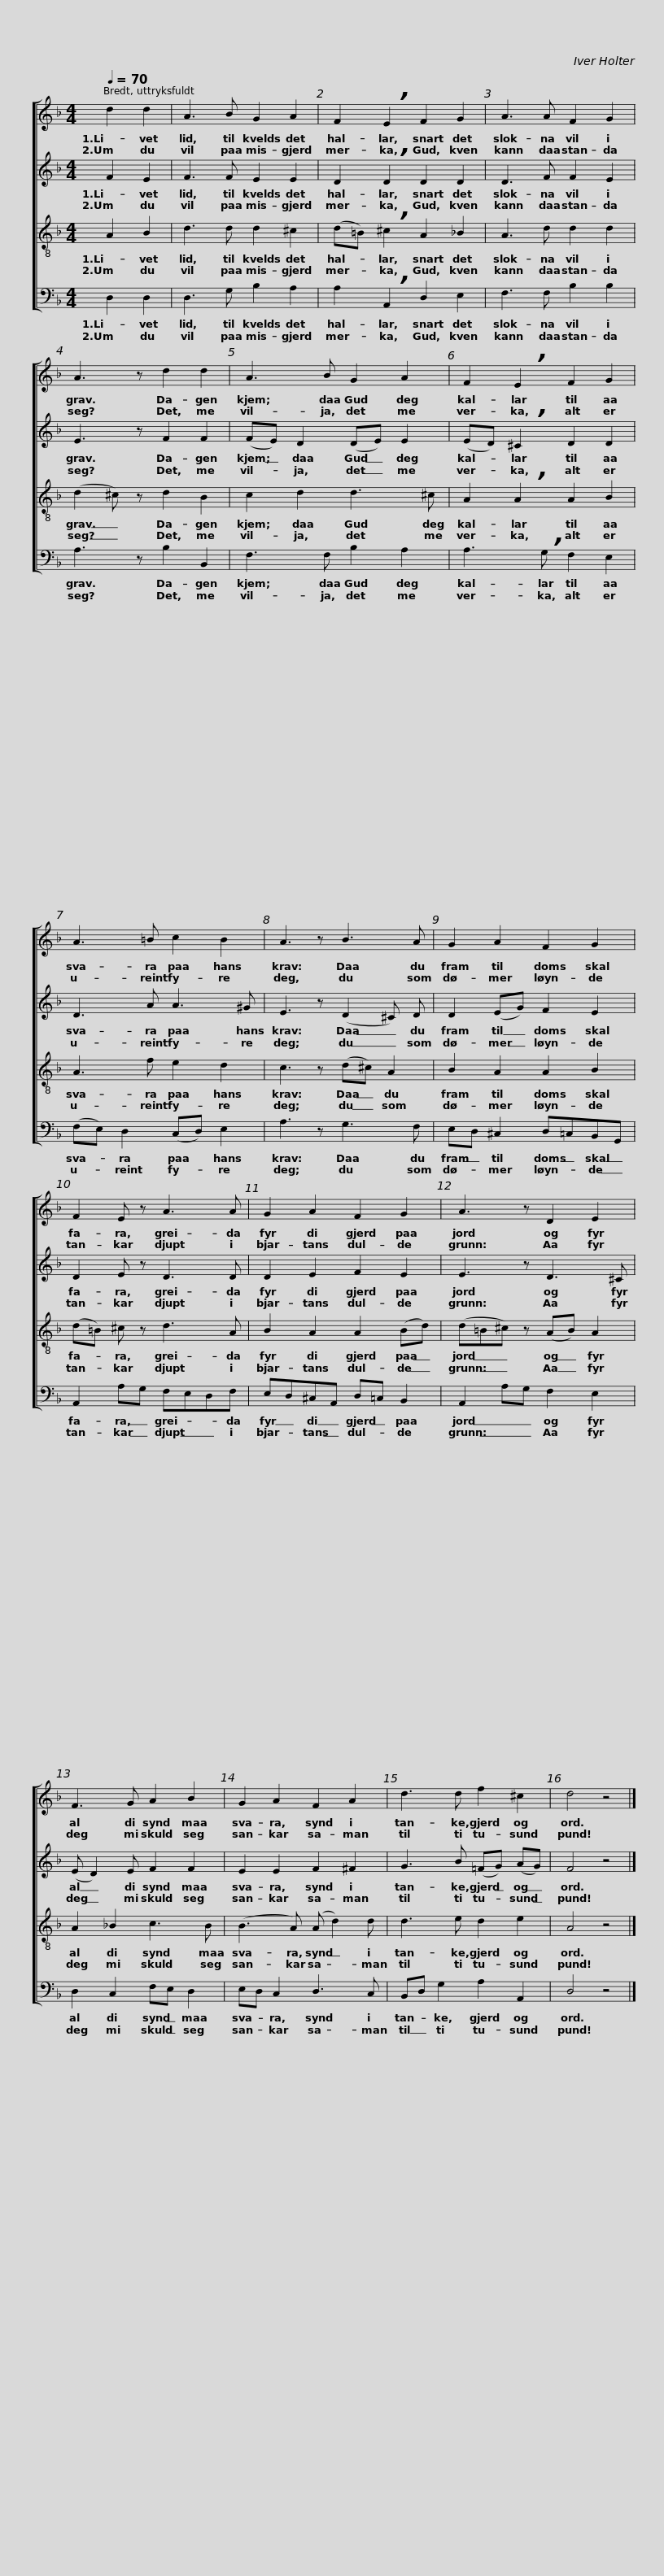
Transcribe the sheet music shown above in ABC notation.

X:1
%%score [ 1 2 3 4 ]
L:1/8
Q:1/4=70
M:4/4
I:linebreak $
K:F
V:1 treble
V:2 treble
V:3 treble-8
V:4 bass
V:1
 d2 d2 | A3 B G2 A2 | F2 !breath!E2 F2 G2 | A3 A F2 G2 | A3 z d2 d2 | %5
 A3 B G2 A2 |$ F2 !breath!E2 F2 G2 | A3 =B c2 B2 | A3 z B3 A | G2 A2 F2 G2 | %10
 F2 E z A3 A |$ G2 A2 F2 G2 | A3 z D2 E2 | F3 G A2 B2 | G2 A2 F2 A2 | %15
 d3 d f2 ^c2 |$ d4 z4 |] %17
V:2
 F2 E2 | F3 F E2 E2 | D2 !breath!D2 D2 D2 | D3 F F2 E2 | E3 z F2 F2 | %5
 (FE) D2 (DE) E2 |$ (ED) !breath!^C2 D2 D2 | D3 A A3 ^G | E3 z (D2 ^C) D | D2 (EG) F2 E2 | %10
 D2 E z D3 D |$ D2 E2 F2 E2 | E3 z D3 ^C | (E D2) E F2 F2 | E2 E2 F2 ^F2 | %15
 G3 B (=FG) (AG) |$ F4 z4 |] %17
V:3
 A2 B2 | d3 d d2 ^c2 | (d=B) !breath!^c2 A2 _B2 | A3 d d2 d2 | (d2 ^c) z d2 B2 | %5
 c2 d2 d3 ^c |$ A2 !breath!A2 A2 B2 | A3 f e2 d2 | c3 z (d^c) A2 | B2 A2 A2 B2 | %10
 (d=B) ^c z d3 A |$ B2 A2 A2 (Bd) | (d=B^c) z (AB) A2 | A2 _B2 c3 B | (B3 A) (A d2) d | %15
 d3 e d2 e2 |$ A4 z4 |] %17
V:4
 D,2 D,2 | D,3 G, B,2 A,2 | A,2 !breath!A,,2 D,2 E,2 | F,3 F, B,2 B,2 | A,3 z B,2 B,,2 | %5
 F,3 F, B,2 A,2 |$ A,3 !breath!G, F,2 E,2 | (F,E,) D,2 (C,D,) E,2 | A,3 z G,3 F, | E,D, ^C,2 D,=C,B,,G,, | %10
 A,,2 A,G, F,E,D,F, |$ E,D,^C,A,, D,=C, B,,2 | A,,2 A,G, F,2 E,2 | D,2 C,2 F,E, D,2 | E,D, C,2 D,3 C, | %15
 B,,D, G,2 A,2 A,,2 |$ D,4 z4 |] %17
